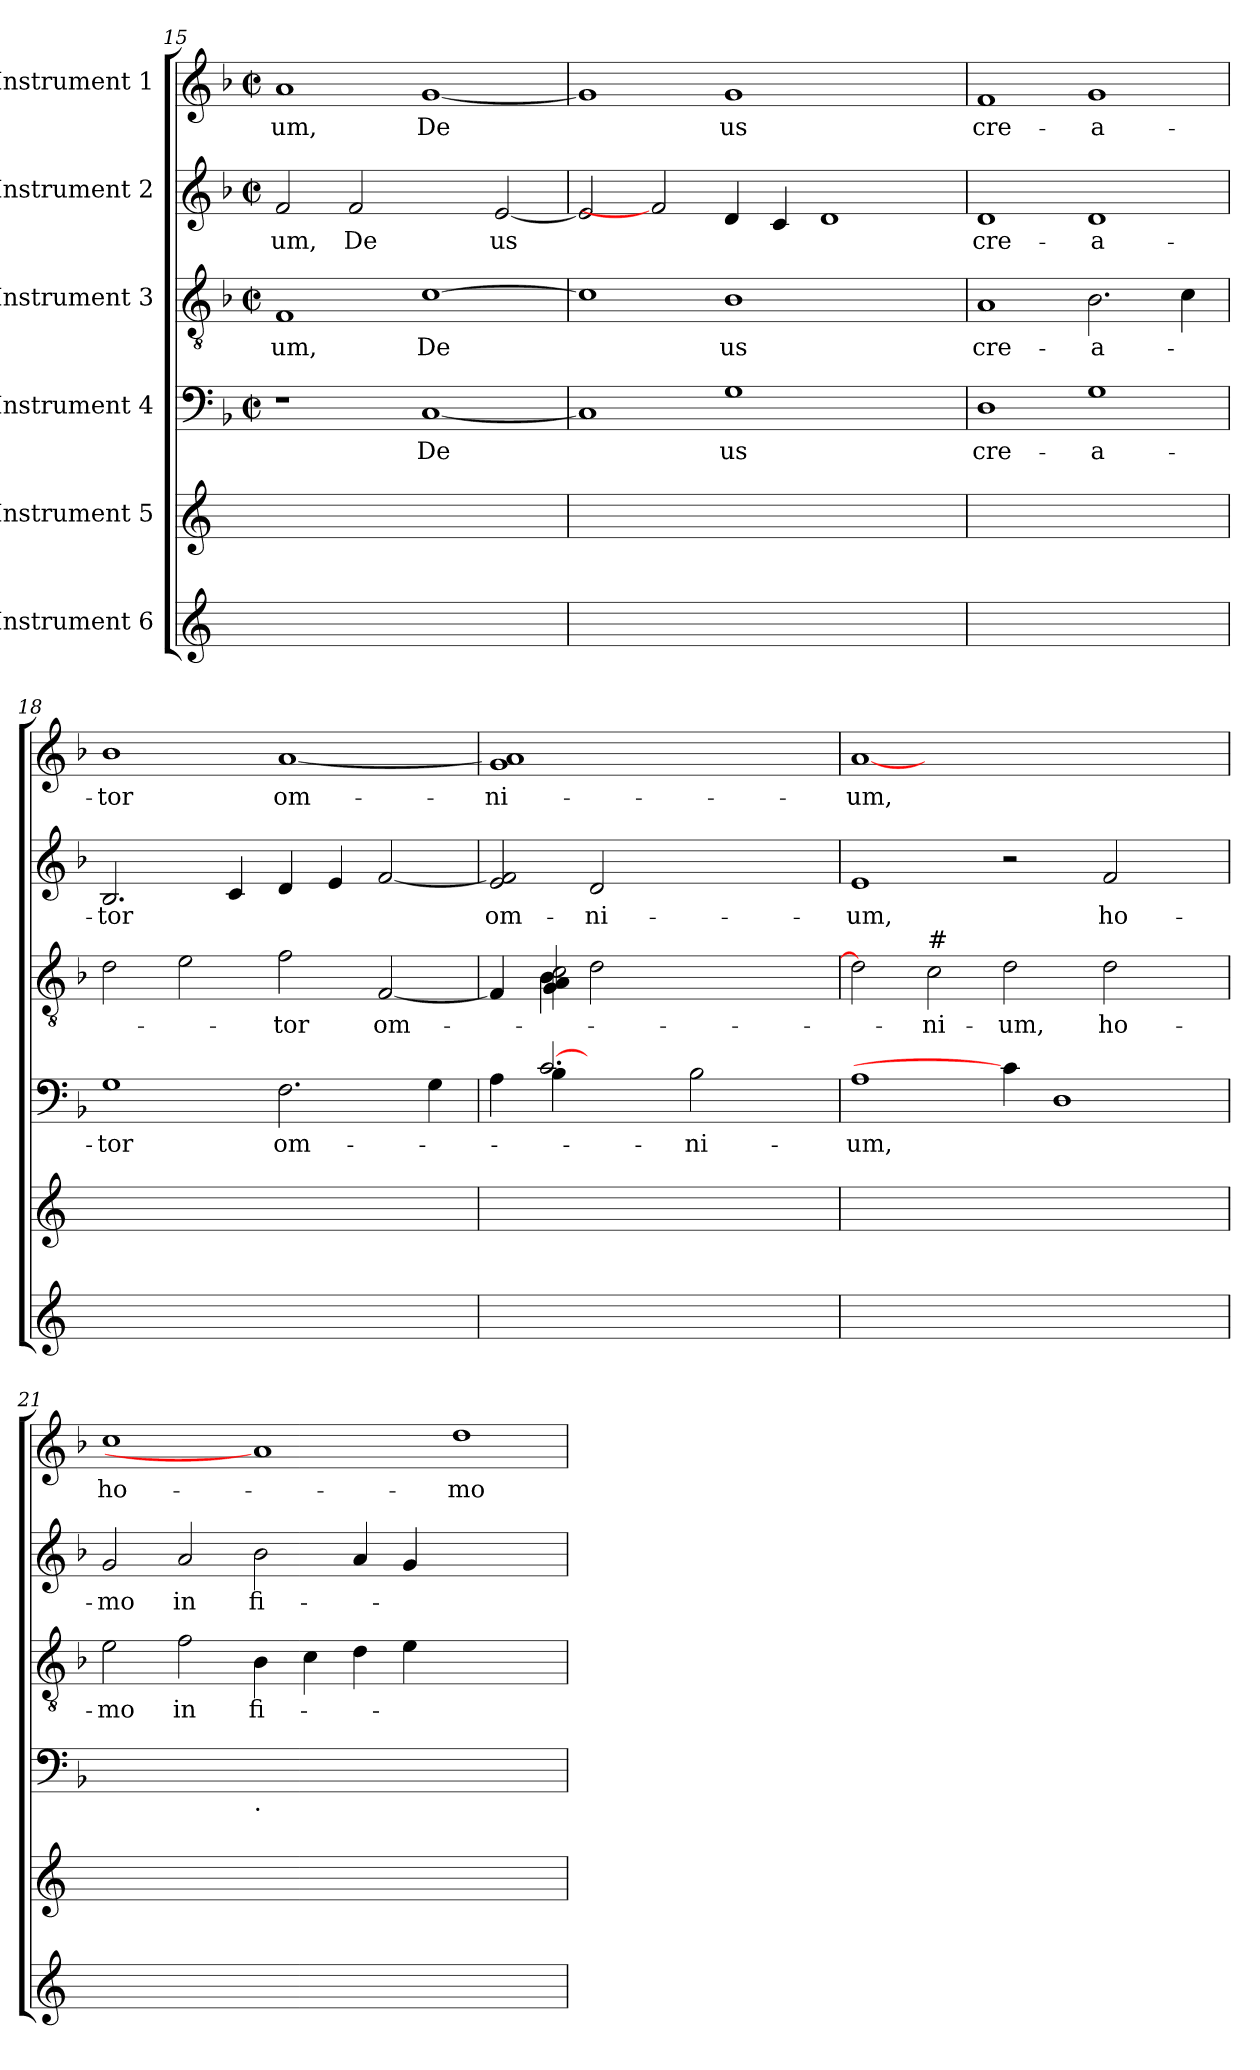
**kern	**kern	**kern	**text	**kern	**text	**kern	**text	**kern	**text
*part6	*part5	*part4	*part4	*part3	*part3	*part2	*part2	*part1	*part1
*staff6	*staff5	*staff4	*staff4	*staff3	*staff3	*staff2	*staff2	*staff1	*staff1
*I"Instrument 6	*I"Instrument 5	*I"Instrument 4	*	*I"Instrument 3	*	*I"Instrument 2	*	*I"Instrument 1	*
*clefG2	*clefG2	*clefF4	*	*clefGv2	*	*clefG2	*	*clefG2	*
*k[]	*k[]	*k[b-]	*	*k[b-]	*	*k[b-]	*	*k[b-]	*
*	*	*F:	*	*F:	*	*F:	*	*F:	*
*	*	*M2/2	*	*M2/2	*	*M2/2	*	*M2/2	*
*	*	*met(c|)	*	*met(c|)	*	*met(c|)	*	*met(c|)	*
=15	=15	=15	=15	=15	=15	=15	=15	=15	=15
!	!	!	!	!	!LO:LY:b	!	!LO:LY:b	!	!LO:LY:b
1ryy	1ryy	1r	.	1F	-um,	2f/	-um,	1a	-um,
!	!	!	!	!	!	!	!LO:LY:b	!	!
.	.	.	.	.	.	[2f	De	.	.
!	!	!	!LO:LY:b	!	!LO:LY:b	!	!	!	!LO:LY:b
1ryy	1ryy	[<1C	De	[>1c	De	2ryy	.	[<1g	De
!	!	!	!	!	!	!	!LO:LY:b	!	!
.	.	.	.	.	.	[<2e/	-us	.	.
=16	=16	=16	=16	=16	=16	=16	=16	=16	=16
1ryy	1ryy	1C]	.	1c]	.	2e/]	.	1g]	.
.	.	.	.	.	.	2f]	.	.	.
!	!	!	!LO:LY:b	!	!LO:LY:b	!	!	!	!LO:LY:b
1.ryy	1.ryy	1G	-us	1B-	-us	4d/	.	1g	-us
.	.	.	.	.	.	4c/	.	.	.
.	.	.	.	.	.	1d	.	.	.
.	.	2ryy	.	2ryy	.	.	.	2ryy	.
=17	=17	=17	=17	=17	=17	=17	=17	=17	=17
!	!	!	!LO:LY:b	!	!LO:LY:b	!	!LO:LY:b	!	!LO:LY:b
1ryy	1ryy	1D	cre-	1A	cre-	1d	cre-	1f	cre-
!	!	!	!LO:LY:b	!	!LO:LY:b	!	!LO:LY:b	!	!LO:LY:b
1ryy	1ryy	1G	-a-	2.B-\	-a-	1d	-a-	1g	-a-
.	.	.	.	4c\	.	.	.	.	.
=18	=18	=18	=18	=18	=18	=18	=18	=18	=18
!	!	!	!LO:LY:b	!	!	!	!LO:LY:b	!	!LO:LY:b
1ryy	1ryy	1G	-tor	2d\	.	2.B-/	-tor	1b-	-tor
.	.	.	.	2e\	.	.	.	.	.
.	.	.	.	.	.	4c/	.	.	.
!	!	!	!LO:LY:b	!	!LO:LY:b	!	!	!	!LO:LY:b
1ryy	1ryy	2.F\	om-	2f\	-tor	4d/	.	[<1a	om-
.	.	.	.	.	.	4e/	.	.	.
!	!	!	!	!	!LO:LY:b	!	!	!	!
.	.	.	.	[<2F/	om-	[<2f/	.	.	.
.	.	4G\	.	.	.	.	.	.	.
=19	=19	=19	=19	=19	=19	=19	=19	=19	=19
*	*	*^	*	*^	*	*	*	*	*
*	*	*	*	*	*	*^	*	*	*	*	*
!	!	!	!	!	!	!	!	!	!	!LO:LY:b	!	!LO:LY:b
1ryy	1ryy	4A\	4ryy	.	4F/]	4ryy	4ryy	.	2e 2f]	om-	1g 1a]	-ni-
.	.	[2.c	4B-\	.	4B-\	4G/ 4A/	2c\	.	.	.	.	.
!	!	!	!	!	!	!	!	!	!	!LO:LY:b	!	!
.	.	.	1ryy	.	[>2d\	2ryy	.	.	2d/	-ni-	.	.
.	.	.	.	.	.	.	2ryy	.	.	.	.	.
!	!	!	!	!LO:LY:b	!	!	!	!	!	!	!	!
2.ryy	2.ryy	2B-\	.	-ni-	4ryy	2.ryy	.	.	4ryy	.	4ryy	.
.	.	.	.	.	2ryy	.	2ryy	.	2ryy	.	2ryy	.
.	.	4ryy	4ryy	.	.	.	.	.	.	.	.	.
*	*	*	*	*	*v	*v	*v	*	*	*	*	*
!!LO:PB:g=z
=20	=20	=20	=20	=20	=20	=20	=20	=20	=20	=20
!	!	!	!	!LO:LY:b	!	!	!	!LO:LY:b	!	!LO:LY:b
*	*	*v	*v	*	*	*	*	*	*	*
1ryy	1ryy	1A	-um,	2d\]	.	1e	-um,	[1a	-um,
!	!	!	!	!LO:TX:a:t=#	!	!	!	!	!
!	!	!	!	!	!LO:LY:b	!	!	!	!
.	.	.	.	2c\	-ni-	.	.	.	.
!	!	!	!	!	!LO:LY:b	!	!	!	!
1ryy	1ryy	4c]	.	2d\	-um,	2r	.	1ryy	.
.	.	1D	.	.	.	.	.	.	.
!	!	!	!	!	!LO:LY:b	!	!LO:LY:b	!	!
.	.	.	.	2d\	ho-	2f/	ho-	.	.
4ryy	4ryy	.	.	4ryy	.	4ryy	.	4ryy	.
=21	=21	=21	=21	=21	=21	=21	=21	=21	=21
!	!	!	!	!	!LO:LY:b	!	!LO:LY:b	!	!LO:LY:b
1ryy	1ryy	1ryy	.	2e\	-mo	2g/	-mo	1cc	ho-
!	!	!	!	!	!LO:LY:b	!	!LO:LY:b	!	!
.	.	.	.	2f\	in	2a/	in	.	.
!	!	!LO:TX:b:t=.	!	!	!	!	!	!	!
!	!	!	!	!	!LO:LY:b	!	!LO:LY:b	!	!
0ryy	0ryy	0ryy	.	4B-\	fi-	2b-\	fi-	1a]	.
.	.	.	.	4c\	.	.	.	.	.
.	.	.	.	4d\	.	4a/	.	.	.
.	.	.	.	4e\	.	4g/	.	.	.
!	!	!	!	!	!	!	!	!	!LO:LY:b
.	.	.	.	1ryy	.	1ryy	.	1dd	-mo
=	=	=	=	=	=	=	=	=	=
*-	*-	*-	*-	*-	*-	*-	*-	*-	*-
